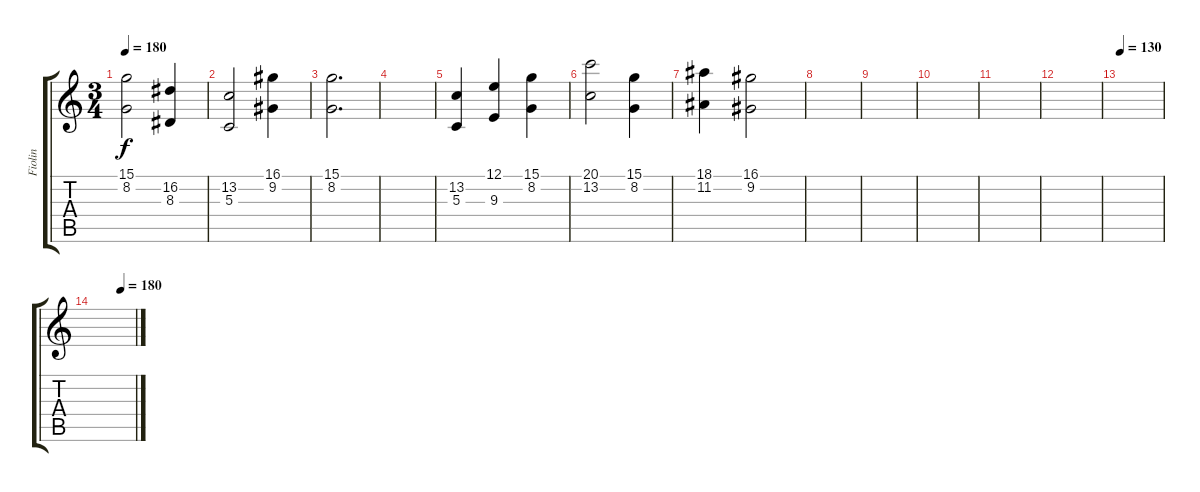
\track ("Fiolin" "Fiolin") {instrument stringensemble1}
\staff {score tabs}
\tuning (E4 B3 G3 D3 A2 E2) {hide}
\ts (3 4)
\tempo 180
\clef g2
\ks c
(15.1 8.2).2{dy f} (16.2 8.3).4 |
(13.2 5.3).2 (16.1 9.2).4 |
(15.1 8.2).2{d} |
|
(13.2 5.3).4 (12.1 9.3).4 (15.1 8.2).4 |
(20.1 13.2).2 (15.1 8.2).4 |
(18.1 11.2).4 (16.1 9.2).2 |
|
|
|
|
|
\tempo 130
|
\tempo (180 0.6666666666666666)
